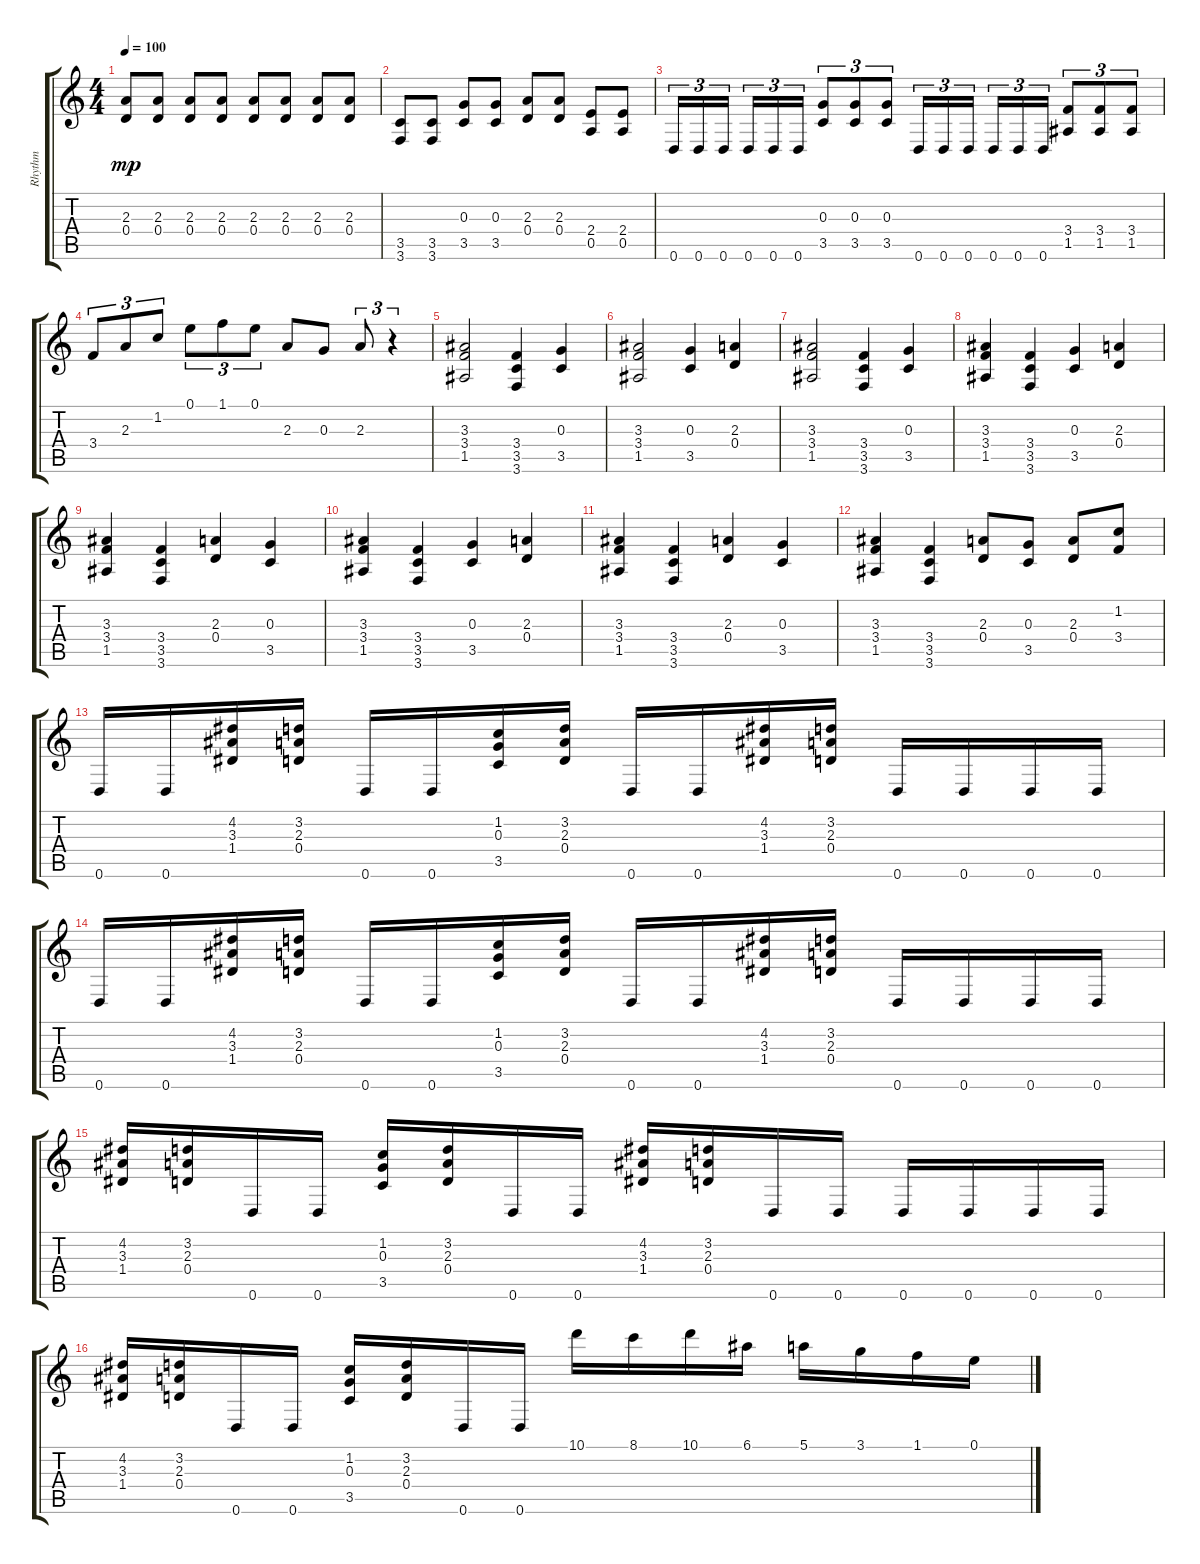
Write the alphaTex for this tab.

\track ("Rhythm" "Rhythm") {instrument distortionguitar}
\staff {score tabs}
\tuning (E4 B3 G3 D3 A2 D2) {hide}
\ts (4 4)
\tempo 100
\clef g2
\ks c
(2.3 0.4).8{dy mp} (2.3 0.4).8 (2.3 0.4).8 (2.3 0.4).8 (2.3 0.4).8 (2.3 0.4).8 (2.3 0.4).8 (2.3 0.4).8 |
(3.5 3.6).8 (3.5 3.6).8 (0.3 3.5).8 (0.3 3.5).8 (2.3 0.4).8 (2.3 0.4).8 (2.4 0.5).8 (2.4 0.5).8 |
0.6.16{tu (3 2)} 0.6.16{tu (3 2)} 0.6.16{tu (3 2)} 0.6.16{tu (3 2)} 0.6.16{tu (3 2)} 0.6.16{tu (3 2)} (0.3 3.5).8{tu (3 2)} (0.3 3.5).8{tu (3 2)} (0.3 3.5).8{tu (3 2)} 0.6.16{tu (3 2)} 0.6.16{tu (3 2)} 0.6.16{tu (3 2)} 0.6.16{tu (3 2)} 0.6.16{tu (3 2)} 0.6.16{tu (3 2)} (3.4 1.5).8{tu (3 2)} (3.4 1.5).8{tu (3 2)} (3.4 1.5).8{tu (3 2)} |
3.4.8{tu (3 2)} 2.3.8{tu (3 2)} 1.2.8{tu (3 2)} 0.1.8{tu (3 2)} 1.1.8{tu (3 2)} 0.1.8{tu (3 2)} 2.3.8 0.3.8 2.3.8{tu (3 2)} r.4{tu (3 2)} |
(3.3 3.4 1.5).2 (3.4 3.5 3.6).4 (0.3 3.5).4 |
(3.3 3.4 1.5).2 (0.3 3.5).4 (2.3 0.4).4 |
(3.3 3.4 1.5).2 (3.4 3.5 3.6).4 (0.3 3.5).4 |
(3.3 3.4 1.5).4 (3.4 3.5 3.6).4 (0.3 3.5).4 (2.3 0.4).4 |
(3.3 3.4 1.5).4 (3.4 3.5 3.6).4 (2.3 0.4).4 (0.3 3.5).4 |
(3.3 3.4 1.5).4 (3.4 3.5 3.6).4 (0.3 3.5).4 (2.3 0.4).4 |
(3.3 3.4 1.5).4 (3.4 3.5 3.6).4 (2.3 0.4).4 (0.3 3.5).4 |
(3.3 3.4 1.5).4 (3.4 3.5 3.6).4 (2.3 0.4).8 (0.3 3.5).8 (2.3 0.4).8 (1.2 3.4).8 |
0.6.16 0.6.16 (4.2 3.3 1.4).16 (3.2 2.3 0.4).16 0.6.16 0.6.16 (1.2 0.3 3.5).16 (3.2 2.3 0.4).16 0.6.16 0.6.16 (4.2 3.3 1.4).16 (3.2 2.3 0.4).16 0.6.16 0.6.16 0.6.16 0.6.16 |
0.6.16 0.6.16 (4.2 3.3 1.4).16 (3.2 2.3 0.4).16 0.6.16 0.6.16 (1.2 0.3 3.5).16 (3.2 2.3 0.4).16 0.6.16 0.6.16 (4.2 3.3 1.4).16 (3.2 2.3 0.4).16 0.6.16 0.6.16 0.6.16 0.6.16 |
(4.2 3.3 1.4).16 (3.2 2.3 0.4).16 0.6.16 0.6.16 (1.2 0.3 3.5).16 (3.2 2.3 0.4).16 0.6.16 0.6.16 (4.2 3.3 1.4).16 (3.2 2.3 0.4).16 0.6.16 0.6.16 0.6.16 0.6.16 0.6.16 0.6.16 |
(4.2 3.3 1.4).16 (3.2 2.3 0.4).16 0.6.16 0.6.16 (1.2 0.3 3.5).16 (3.2 2.3 0.4).16 0.6.16 0.6.16 10.1.16 8.1.16 10.1.16 6.1.16 5.1.16 3.1.16 1.1.16 0.1.16
